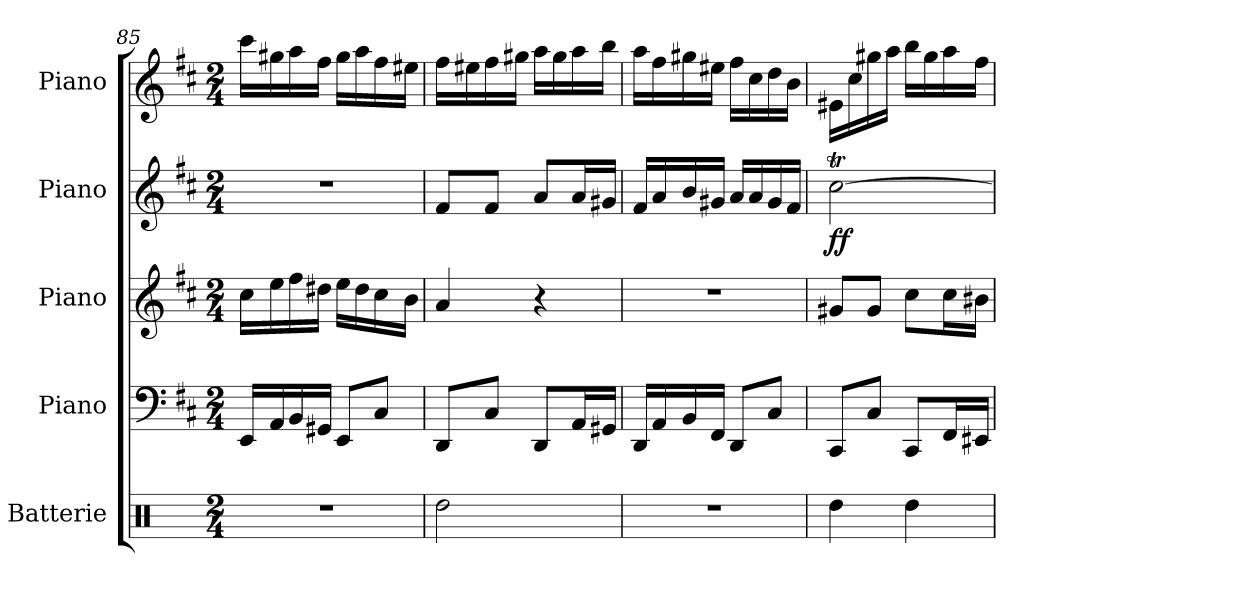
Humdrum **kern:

**kern	**kern	**kern	**kern	**dynam	**kern
*part5	*part4	*part3	*part2	*part2	*part1
*staff5	*staff4	*staff3	*staff2	*staff2	*staff1
*I"Batterie	*I"Piano	*I"Piano	*I"Piano	*	*I"Piano
*I'Batt.	*I'Pia.	*I'Pia.	*I'Pia.	*	*I'Pia.
*clefX	*clefF4	*clefG2	*clefG2	*	*clefG2
*k[]	*k[f#c#]	*k[f#c#]	*k[f#c#]	*	*k[f#c#]
*M2/4	*M2/4	*M2/4	*M2/4	*	*M2/4
=85	=85	=85	=85	=85	=85
2r	16EE/LL	16cc#\LL	2r	.	16ccc#\LL
.	16AA/	16ee\	.	.	16gg#X\
.	16BB/	16ff#\	.	.	16aa\
.	16GG#X/JJ	16dd#X\JJ	.	.	16ff#\JJ
.	8EE/L	16ee\LL	.	.	16gg#\LL
.	.	16dd#\	.	.	16aa\
.	8C#/J	16cc#\	.	.	16ff#\
.	.	16b\JJ	.	.	16ee#X\JJ
!!LO:PB:g=z
=86	=86	=86	=86	=86	=86
2Rdd\	8DD/L	4a/	8f#/L	.	16ff#\LL
.	.	.	.	.	16ee#X\
.	8C#/J	.	8f#/J	.	16ff#\
.	.	.	.	.	16gg#X\JJ
.	8DD/L	4r	8a/L	.	16aa\LL
.	.	.	.	.	16gg#\
.	16AA/L	.	16a/L	.	16aa\
.	16GG#X/JJ	.	16g#X/JJ	.	16bb\JJ
=87	=87	=87	=87	=87	=87
2r	16DD/LL	2r	16f#/LL	.	16aa\LL
.	16AA/	.	16a/	.	16ff#\
.	16BB/	.	16b/	.	16gg#X\
.	16FF#/JJ	.	16g#X/JJ	.	16ee#X\JJ
.	8DD/L	.	16a/LL	.	16ff#\LL
.	.	.	16a/	.	16cc#\
.	8C#/J	.	16g#/	.	16dd\
.	.	.	16f#/JJ	.	16b\JJ
=88	=88	=88	=88	=88	=88
!	!	!	!	!LO:DY:b	!
4Rdd\	8CC#/L	8g#X/L	[2cc#t\	ff	16e#X\LL
.	.	.	.	.	16cc#\
.	8C#/J	8g#/J	.	.	16gg#X\
.	.	.	.	.	16aa\JJ
4Rdd\	8CC#/L	8cc#\L	.	.	16bb\LL
.	.	.	.	.	16gg#\
.	16FF#/L	16cc#\L	.	.	16aa\
.	16EE#X/JJ	16b#X\JJ	.	.	16ff#\JJ
=	=	=	=	=	=
*-	*-	*-	*-	*-	*-
